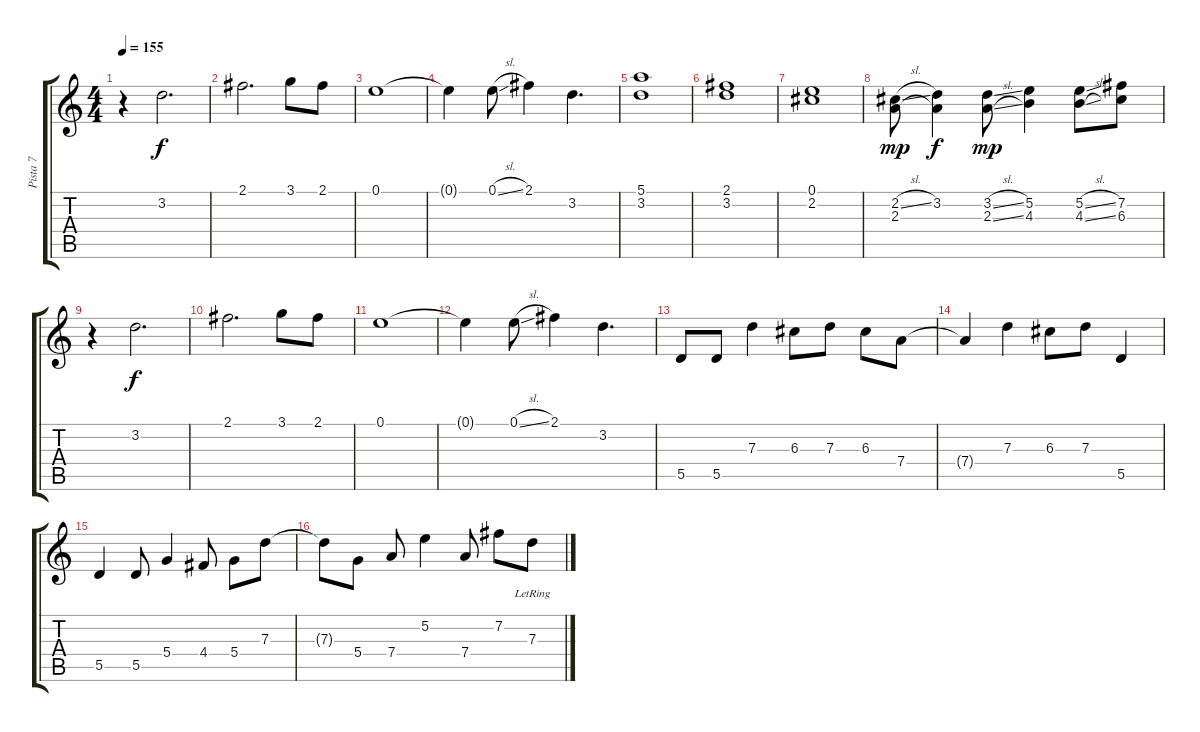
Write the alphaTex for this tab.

\track ("Pista 7" "Pista 7") {instrument electricguitarjazz}
\staff {score tabs}
\tuning (E4 B3 G3 D3 A2 E2) {hide}
\ts (4 4)
\tempo 155
\clef g2
\ks c
r.4{dy mp} 3.2.2{d dy f} |
2.1.2{d} 3.1.8 2.1.8 |
0.1.1 |
0.1{t}.4 0.1{sl}.8 2.1.4 3.2.4{d} |
(5.1 3.2).1 |
(2.1 3.2).1 |
(0.1 2.2).1 |
(2.2{sl} 2.3).8{dy mp} (3.2 2.3{t}).4{dy f} (3.2{sl} 2.3{sl}).8{dy mp} (5.2 4.3).4 (5.2{sl} 4.3{sl}).8 (7.2 6.3).8 |
r.4 3.2.2{d dy f} |
2.1.2{d} 3.1.8 2.1.8 |
0.1.1 |
0.1{t}.4 0.1{sl}.8 2.1.4 3.2.4{d} |
5.5.8 5.5.8 7.3.4 6.3.8 7.3.8 6.3.8 7.4.8 |
7.4{t}.4 7.3.4 6.3.8 7.3.8 5.5.4 |
5.5.4 5.5.8 5.4.4 4.4.8 5.4.8 7.3.8 |
7.3{t}.8 5.4.8 7.4.8 5.2.4 7.4.8 7.2.8 7.3{lr}.8
